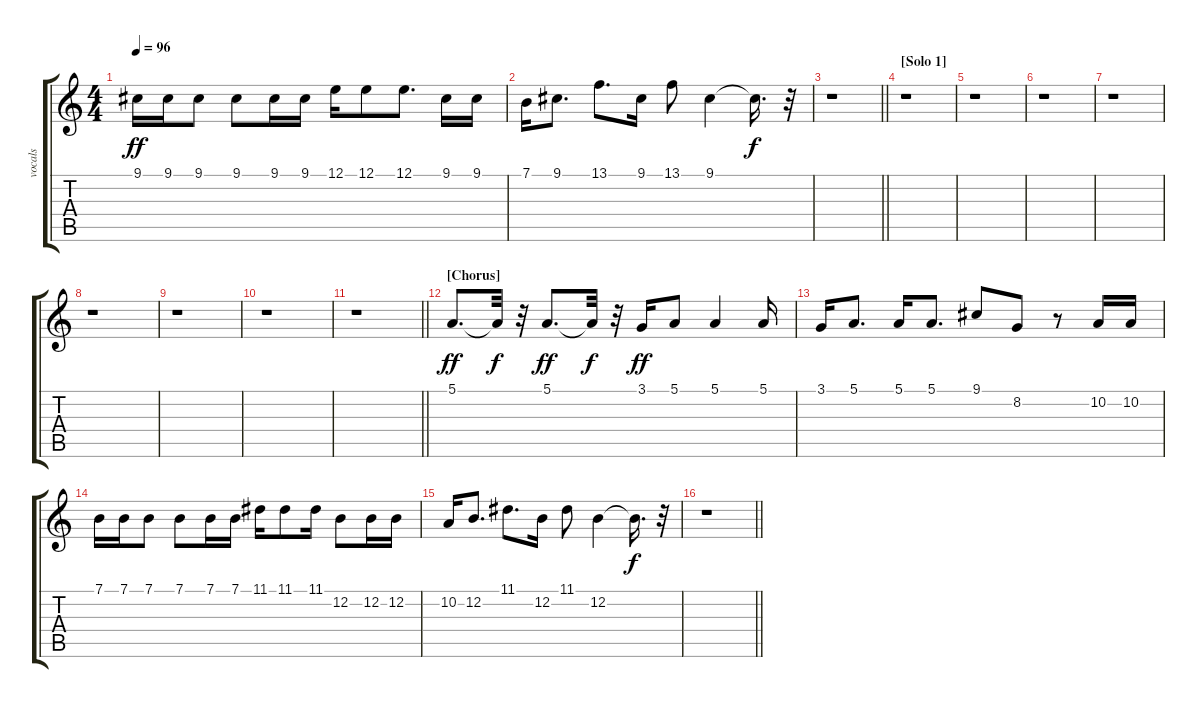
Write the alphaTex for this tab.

\track ("vocals" "vocals") {instrument panflute}
\staff {score tabs}
\tuning (E4 B3 G3 D3 A2 E2) {hide}
\ts (4 4)
\tempo 96
\clef g2
\ks c
9.1.16{dy ff} 9.1.16 9.1.8 9.1.8 9.1.16 9.1.16 12.1.16 12.1.8 12.1.8{d} 9.1.16 9.1.16 |
7.1.16 9.1.8{d} 13.1.8{d} 9.1.16 13.1.8 9.1.4 9.1{t}.16{d dy f} r.32 |
\barLineRight lightlight
r.1 |
\section ("" "[Solo 1]")
r.1 |
r.1 |
r.1 |
r.1 |
r.1 |
r.1 |
r.1 |
\barLineRight lightlight
r.1 |
\section ("" "[Chorus]")
5.1.8{d dy ff} 5.1{t}.32{dy f} r.32 5.1.8{d dy ff} 5.1{t}.32{dy f} r.32 3.1.16{dy ff} 5.1.8 5.1.4 5.1.16 |
3.1.16 5.1.8{d} 5.1.16 5.1.8{d} 9.1.8 8.2.8 r.8 10.2.16 10.2.16 |
7.1.16 7.1.16 7.1.8 7.1.8 7.1.16 7.1.16 11.1.16 11.1.8 11.1.16 12.2.8 12.2.16 12.2.16 |
10.2.16 12.2.8{d} 11.1.8{d} 12.2.16 11.1.8 12.2.4 12.2{t}.16{d dy f} r.32 |
\barLineRight lightlight
r.1
